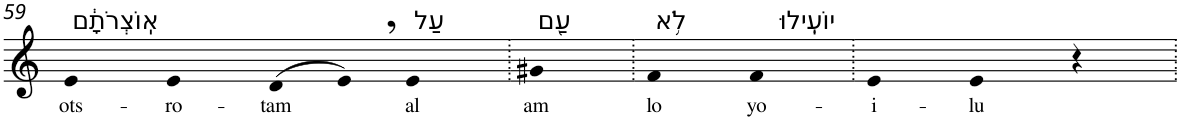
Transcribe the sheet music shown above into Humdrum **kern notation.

**kern	**text
*part1	*part1
*staff1	*staff1
*I"Piano	*
*I'Pno	*
!!LO:PB:g=z
*clefG2	*
*k[]	*
=59	=59
!LO:TX:a:t=אֽוֹצְרֹתָ֔ם	!
!	!LO:LY:b
4e	ots-
!	!LO:LY:b
4e	-ro-
!	!LO:LY:b
(>8d	-tam
8e,)	.
!LO:TX:a:t=עַל	!
!	!LO:LY:b
4e	al
=60.	=60.
!LO:TX:a:t=עַ֖ם	!
!	!LO:LY:b
4g#X	am
=61.	=61.
!LO:TX:a:t=לֹ֥א	!
!	!LO:LY:b
4f	lo
!LO:TX:a:t=יוֹעִֽילוּ	!
!	!LO:LY:b
4f	yo-
=62.	=62.
!	!LO:LY:b
4e	-i-
!	!LO:LY:b
4e	-lu
4r	.
=.	=.
*-	*-
